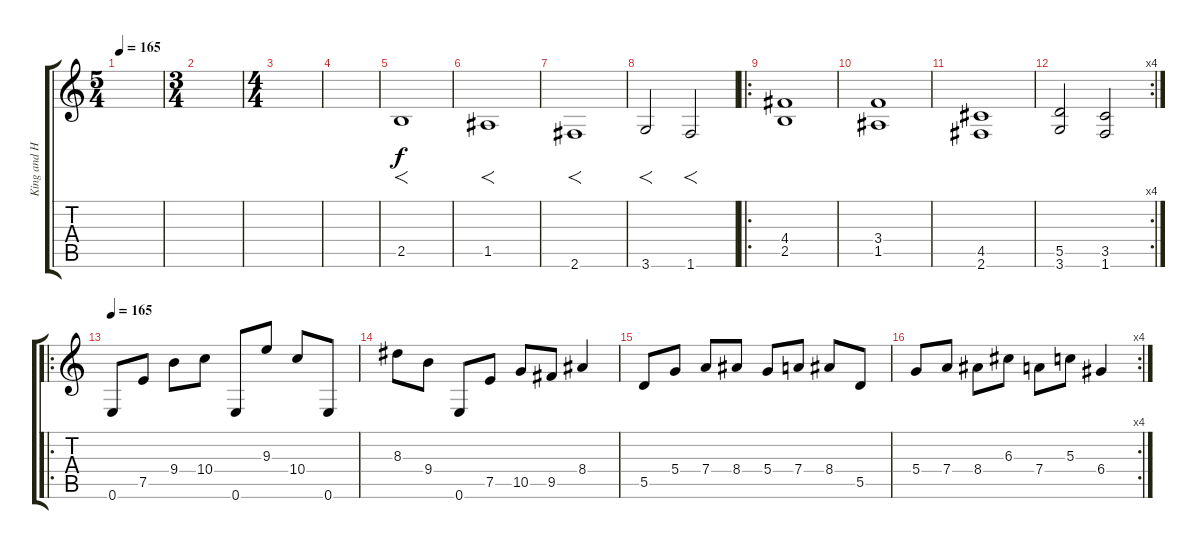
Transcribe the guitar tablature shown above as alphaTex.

\track ("King and Hanneman" "King and H") {instrument distortionguitar}
\staff {score tabs}
\tuning (E4 B3 G3 D3 A2 E2) {hide}
\ts (5 4)
\tempo 165
\tempo 120
\tempo 165
\clef g2
\ks c
|
\ts (3 4)
|
\ts (4 4)
|
|
2.5.1{f} |
1.5.1{f} |
2.6.1{f} |
3.6.2{f} 1.6.2{f} |
\ro
(4.4 2.5).1 |
(3.4 1.5).1 |
(4.5 2.6).1 |
\rc 4
(5.5 3.6).2 (3.5 1.6).2 |
\ro
\tempo 165
0.6.8 7.5.8 9.4.8 10.4.8 0.6.8 9.3.8 10.4.8 0.6.8 |
8.3.8 9.4.8 0.6.8 7.5.8 10.5.8 9.5.8 8.4.4 |
5.5.8 5.4.8 7.4.8 8.4.8 5.4.8 7.4.8 8.4.8 5.5.8 |
\rc 4
5.4.8 7.4.8 8.4.8 6.3.8 7.4.8 5.3.8 6.4.4
